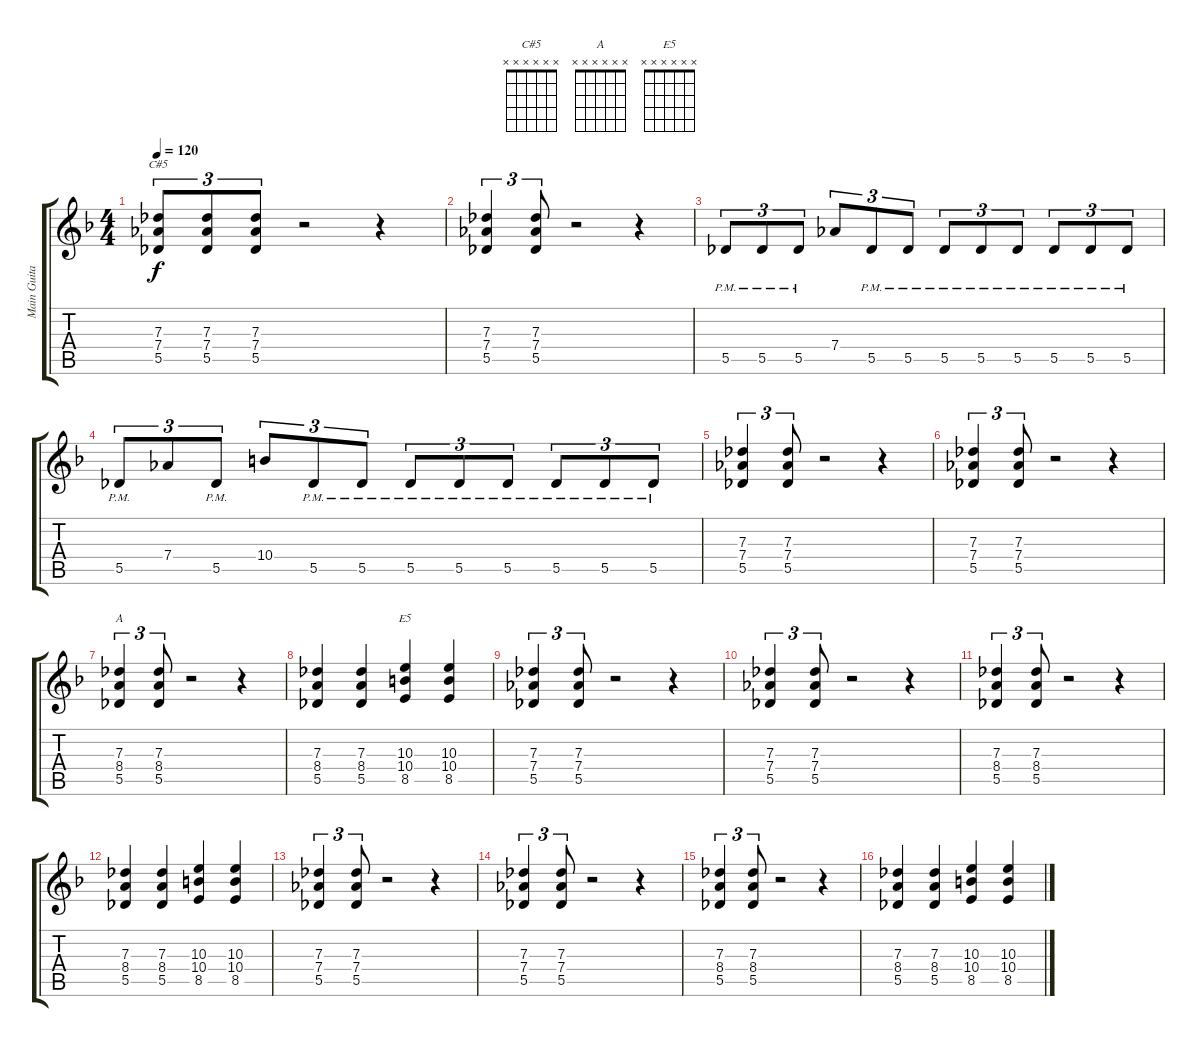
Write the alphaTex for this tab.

\track ("Main Guitar" "Main Guita") {instrument distortionguitar}
\staff {score tabs}
\tuning (Eb4 Bb3 Gb3 Db3 Ab2 Eb2) {hide}
\chord ("C#5" x x x x x x)
\chord ("A" x x x x x x)
\chord ("E5" x x x x x x)
\ts (4 4)
\tempo 120
\clef g2
\ks dminor
(7.3 7.4 5.5).8{tu (3 2) ch "C#5" dy f} (7.3 7.4 5.5).8{tu (3 2)} (7.3 7.4 5.5).8{tu (3 2)} r.2 r.4 |
(7.3 7.4 5.5).4{tu (3 2)} (7.3 7.4 5.5).8{tu (3 2)} r.2 r.4 |
5.5{pm}.8{tu (3 2)} 5.5{pm}.8{tu (3 2)} 5.5{pm}.8{tu (3 2)} 7.4.8{tu (3 2)} 5.5{pm}.8{tu (3 2)} 5.5{pm}.8{tu (3 2)} 5.5{pm}.8{tu (3 2)} 5.5{pm}.8{tu (3 2)} 5.5{pm}.8{tu (3 2)} 5.5{pm}.8{tu (3 2)} 5.5{pm}.8{tu (3 2)} 5.5{pm}.8{tu (3 2)} |
5.5{pm}.8{tu (3 2)} 7.4.8{tu (3 2)} 5.5{pm}.8{tu (3 2)} 10.4.8{tu (3 2)} 5.5{pm}.8{tu (3 2)} 5.5{pm}.8{tu (3 2)} 5.5{pm}.8{tu (3 2)} 5.5{pm}.8{tu (3 2)} 5.5{pm}.8{tu (3 2)} 5.5{pm}.8{tu (3 2)} 5.5{pm}.8{tu (3 2)} 5.5{pm}.8{tu (3 2)} |
(7.3 7.4 5.5).4{tu (3 2)} (7.3 7.4 5.5).8{tu (3 2)} r.2 r.4 |
(7.3 7.4 5.5).4{tu (3 2)} (7.3 7.4 5.5).8{tu (3 2)} r.2 r.4 |
(7.3 8.4 5.5).4{tu (3 2) ch "A"} (7.3 8.4 5.5).8{tu (3 2)} r.2 r.4 |
(7.3 8.4 5.5).4 (7.3 8.4 5.5).4 (10.3 10.4 8.5).4{ch "E5"} (10.3 10.4 8.5).4 |
(7.3 7.4 5.5).4{tu (3 2)} (7.3 7.4 5.5).8{tu (3 2)} r.2 r.4 |
(7.3 7.4 5.5).4{tu (3 2)} (7.3 7.4 5.5).8{tu (3 2)} r.2 r.4 |
(7.3 8.4 5.5).4{tu (3 2)} (7.3 8.4 5.5).8{tu (3 2)} r.2 r.4 |
(7.3 8.4 5.5).4 (7.3 8.4 5.5).4 (10.3 10.4 8.5).4 (10.3 10.4 8.5).4 |
(7.3 7.4 5.5).4{tu (3 2)} (7.3 7.4 5.5).8{tu (3 2)} r.2 r.4 |
(7.3 7.4 5.5).4{tu (3 2)} (7.3 7.4 5.5).8{tu (3 2)} r.2 r.4 |
(7.3 8.4 5.5).4{tu (3 2)} (7.3 8.4 5.5).8{tu (3 2)} r.2 r.4 |
(7.3 8.4 5.5).4 (7.3 8.4 5.5).4 (10.3 10.4 8.5).4 (10.3 10.4 8.5).4
